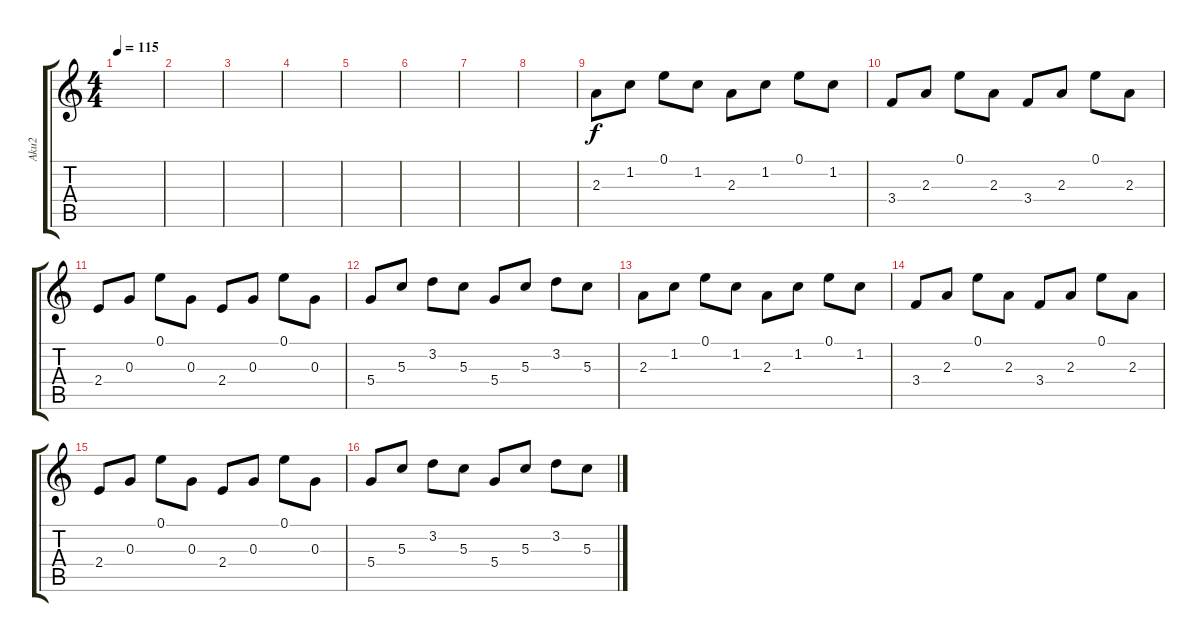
\track ("Aku2" "Aku2") {instrument acousticguitarsteel}
\staff {score tabs}
\tuning (E4 B3 G3 D3 A2 E2) {hide}
\ts (4 4)
\tempo 115
\clef g2
\ks c
|
|
|
|
|
|
|
|
2.3.8 1.2.8 0.1.8 1.2.8 2.3.8 1.2.8 0.1.8 1.2.8 |
3.4.8 2.3.8 0.1.8 2.3.8 3.4.8 2.3.8 0.1.8 2.3.8 |
2.4.8 0.3.8 0.1.8 0.3.8 2.4.8 0.3.8 0.1.8 0.3.8 |
5.4.8 5.3.8 3.2.8 5.3.8 5.4.8 5.3.8 3.2.8 5.3.8 |
2.3.8 1.2.8 0.1.8 1.2.8 2.3.8 1.2.8 0.1.8 1.2.8 |
3.4.8 2.3.8 0.1.8 2.3.8 3.4.8 2.3.8 0.1.8 2.3.8 |
2.4.8 0.3.8 0.1.8 0.3.8 2.4.8 0.3.8 0.1.8 0.3.8 |
5.4.8 5.3.8 3.2.8 5.3.8 5.4.8 5.3.8 3.2.8 5.3.8
